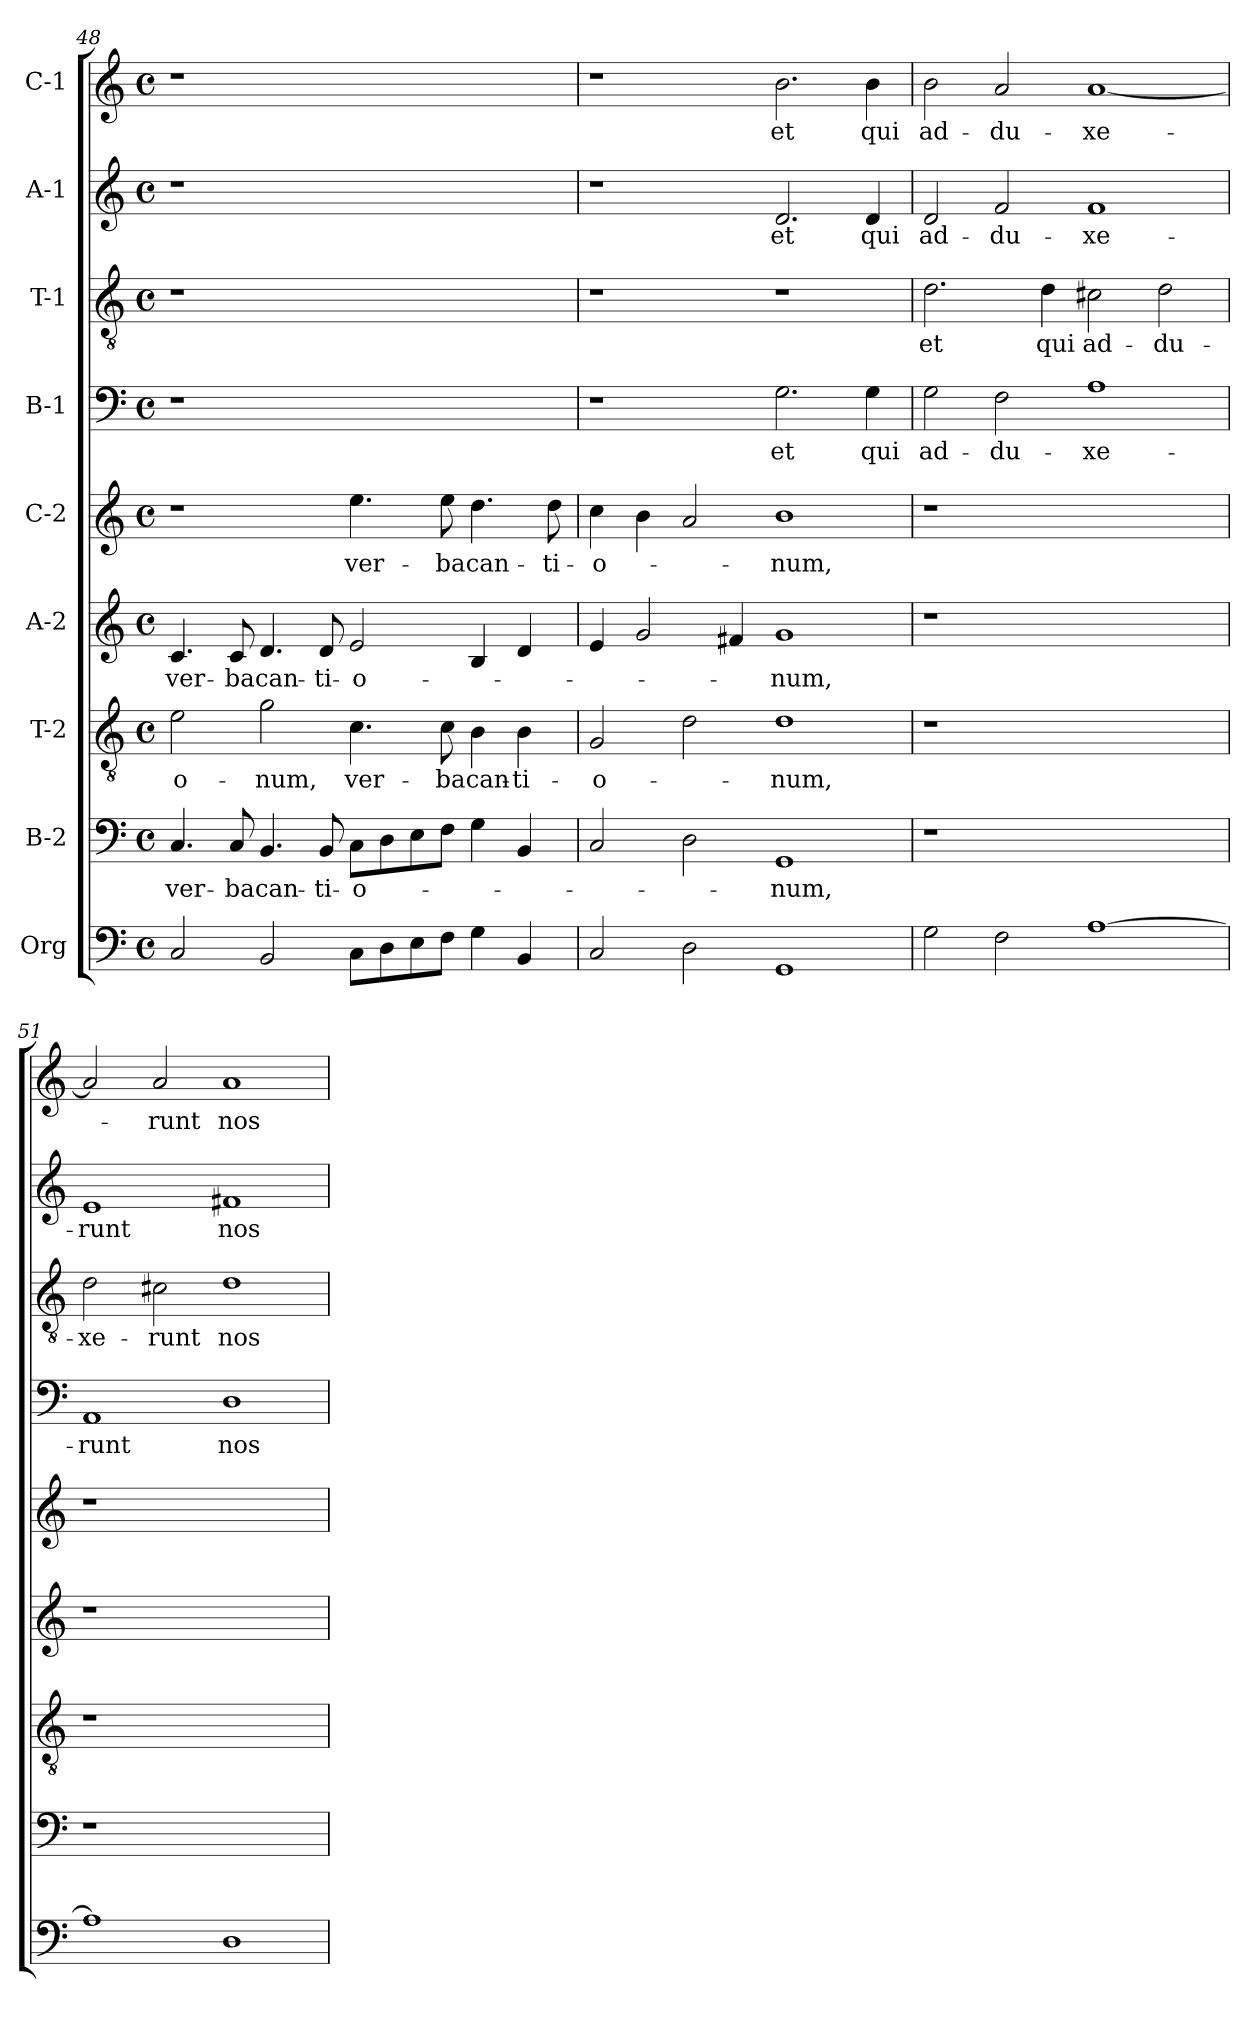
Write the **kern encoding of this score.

**kern	**kern	**text	**kern	**text	**kern	**text	**kern	**text	**kern	**text	**kern	**text	**kern	**text	**kern	**text
*part9	*part8	*part8	*part7	*part7	*part6	*part6	*part5	*part5	*part4	*part4	*part3	*part3	*part2	*part2	*part1	*part1
*staff9	*staff8	*staff8	*staff7	*staff7	*staff6	*staff6	*staff5	*staff5	*staff4	*staff4	*staff3	*staff3	*staff2	*staff2	*staff1	*staff1
*I"Org	*I"B-2	*	*I"T-2	*	*I"A-2	*	*I"C-2	*	*I"B-1	*	*I"T-1	*	*I"A-1	*	*I"C-1	*
*clefF4	*clefF4	*	*clefGv2	*	*clefG2	*	*clefG2	*	*clefF4	*	*clefGv2	*	*clefG2	*	*clefG2	*
*k[]	*k[]	*	*k[]	*	*k[]	*	*k[]	*	*k[]	*	*k[]	*	*k[]	*	*k[]	*
*C:	*C:	*	*C:	*	*C:	*	*C:	*	*C:	*	*C:	*	*C:	*	*C:	*
*M4/4	*M4/4	*	*M4/4	*	*M4/4	*	*M4/4	*	*M4/4	*	*M4/4	*	*M4/4	*	*M4/4	*
*met(c)	*met(c)	*	*met(c)	*	*met(c)	*	*met(c)	*	*met(c)	*	*met(c)	*	*met(c)	*	*met(c)	*
=48	=48	=48	=48	=48	=48	=48	=48	=48	=48	=48	=48	=48	=48	=48	=48	=48
!	!	!LO:LY:b	!	!LO:LY:b	!	!LO:LY:b	!	!	!	!	!	!	!	!	!	!
2C/	4.C/	ver-	2e\	-o-	4.c/	ver-	1r	.	1r	.	1r	.	1r	.	1r	.
!	!	!LO:LY:b	!	!	!	!LO:LY:b	!	!	!	!	!	!	!	!	!	!
.	8C/	-ba	.	.	8c/	-ba	.	.	.	.	.	.	.	.	.	.
!	!	!LO:LY:b	!	!LO:LY:b	!	!LO:LY:b	!	!	!	!	!	!	!	!	!	!
2BB/	4.BB/	can-	2g\	-num,	4.d/	can-	.	.	.	.	.	.	.	.	.	.
!	!	!LO:LY:b	!	!	!	!LO:LY:b	!	!	!	!	!	!	!	!	!	!
.	8BB/	-ti-	.	.	8d/	-ti-	.	.	.	.	.	.	.	.	.	.
!	!	!LO:LY:b	!	!LO:LY:b	!	!LO:LY:b	!	!LO:LY:b	!	!	!	!	!	!	!	!
8C\L	8C\L	-o-	4.c\	ver-	2e/	-o-	4.ee\	ver-	1ryy	.	1ryy	.	1ryy	.	1ryy	.
8D\	8D\	.	.	.	.	.	.	.	.	.	.	.	.	.	.	.
8E\	8E\	.	.	.	.	.	.	.	.	.	.	.	.	.	.	.
!	!	!	!	!LO:LY:b	!	!	!	!LO:LY:b	!	!	!	!	!	!	!	!
8F\J	8F\J	.	8c\	-ba	.	.	8ee\	-ba	.	.	.	.	.	.	.	.
!	!	!	!	!LO:LY:b	!	!	!	!LO:LY:b	!	!	!	!	!	!	!	!
4G\	4G\	.	4B\	can-	4B/	.	4.dd\	can-	.	.	.	.	.	.	.	.
!	!	!	!	!LO:LY:b	!	!	!	!	!	!	!	!	!	!	!	!
4BB/	4BB/	.	4B\	-ti-	4d/	.	.	.	.	.	.	.	.	.	.	.
!	!	!	!	!	!	!	!	!LO:LY:b	!	!	!	!	!	!	!	!
.	.	.	.	.	.	.	8dd\	-ti-	.	.	.	.	.	.	.	.
=49	=49	=49	=49	=49	=49	=49	=49	=49	=49	=49	=49	=49	=49	=49	=49	=49
!	!	!	!	!LO:LY:b	!	!	!	!LO:LY:b	!	!	!	!	!	!	!	!
2C/	2C/	.	2G/	-o-	4e/	.	4cc\	-o-	1r	.	1r	.	1r	.	1r	.
.	.	.	.	.	2g/	.	4b\	.	.	.	.	.	.	.	.	.
2D\	2D\	.	2d\	.	.	.	2a/	.	.	.	.	.	.	.	.	.
.	.	.	.	.	4f#X/	.	.	.	.	.	.	.	.	.	.	.
!	!	!LO:LY:b	!	!LO:LY:b	!	!LO:LY:b	!	!LO:LY:b	!	!LO:LY:b	!	!	!	!LO:LY:b	!	!LO:LY:b
1GG	1GG	-num,	1d	-num,	1g	-num,	1b	-num,	2.G\	et	1r	.	2.d/	et	2.b\	et
!	!	!	!	!	!	!	!	!	!	!LO:LY:b	!	!	!	!LO:LY:b	!	!LO:LY:b
.	.	.	.	.	.	.	.	.	4G\	qui	.	.	4d/	qui	4b\	qui
=50	=50	=50	=50	=50	=50	=50	=50	=50	=50	=50	=50	=50	=50	=50	=50	=50
!	!	!	!	!	!	!	!	!	!	!LO:LY:b	!	!LO:LY:b	!	!LO:LY:b	!	!LO:LY:b
2G\	1r	.	1r	.	1r	.	1r	.	2G\	ad-	2.d\	et	2d/	ad-	2b\	ad-
!	!	!	!	!	!	!	!	!	!	!LO:LY:b	!	!	!	!LO:LY:b	!	!LO:LY:b
2F\	.	.	.	.	.	.	.	.	2F\	-du-	.	.	2f/	-du-	2a/	-du-
!	!	!	!	!	!	!	!	!	!	!	!	!LO:LY:b	!	!	!	!
.	.	.	.	.	.	.	.	.	.	.	4d\	qui	.	.	.	.
!	!	!	!	!	!	!	!	!	!	!LO:LY:b	!	!LO:LY:b	!	!LO:LY:b	!	!LO:LY:b
[1A	1ryy	.	1ryy	.	1ryy	.	1ryy	.	1A	-xe-	2c#X\	ad-	1f	-xe-	[1a	-xe-
!	!	!	!	!	!	!	!	!	!	!	!	!LO:LY:b	!	!	!	!
.	.	.	.	.	.	.	.	.	.	.	2d\	-du-	.	.	.	.
!!LO:PB:g=z
=51	=51	=51	=51	=51	=51	=51	=51	=51	=51	=51	=51	=51	=51	=51	=51	=51
!	!	!	!	!	!	!	!	!	!	!LO:LY:b	!	!LO:LY:b	!	!LO:LY:b	!	!
1A]	1r	.	1r	.	1r	.	1r	.	1AA	-runt	2d\	-xe-	1e	-runt	2a/]	.
!	!	!	!	!	!	!	!	!	!	!	!	!LO:LY:b	!	!	!	!LO:LY:b
.	.	.	.	.	.	.	.	.	.	.	2c#X\	-runt	.	.	2a/	-runt
!	!	!	!	!	!	!	!	!	!	!LO:LY:b	!	!LO:LY:b	!	!LO:LY:b	!	!LO:LY:b
1D	1ryy	.	1ryy	.	1ryy	.	1ryy	.	1D	nos	1d	nos	1f#X	nos	1a	nos
=	=	=	=	=	=	=	=	=	=	=	=	=	=	=	=	=
*-	*-	*-	*-	*-	*-	*-	*-	*-	*-	*-	*-	*-	*-	*-	*-	*-
